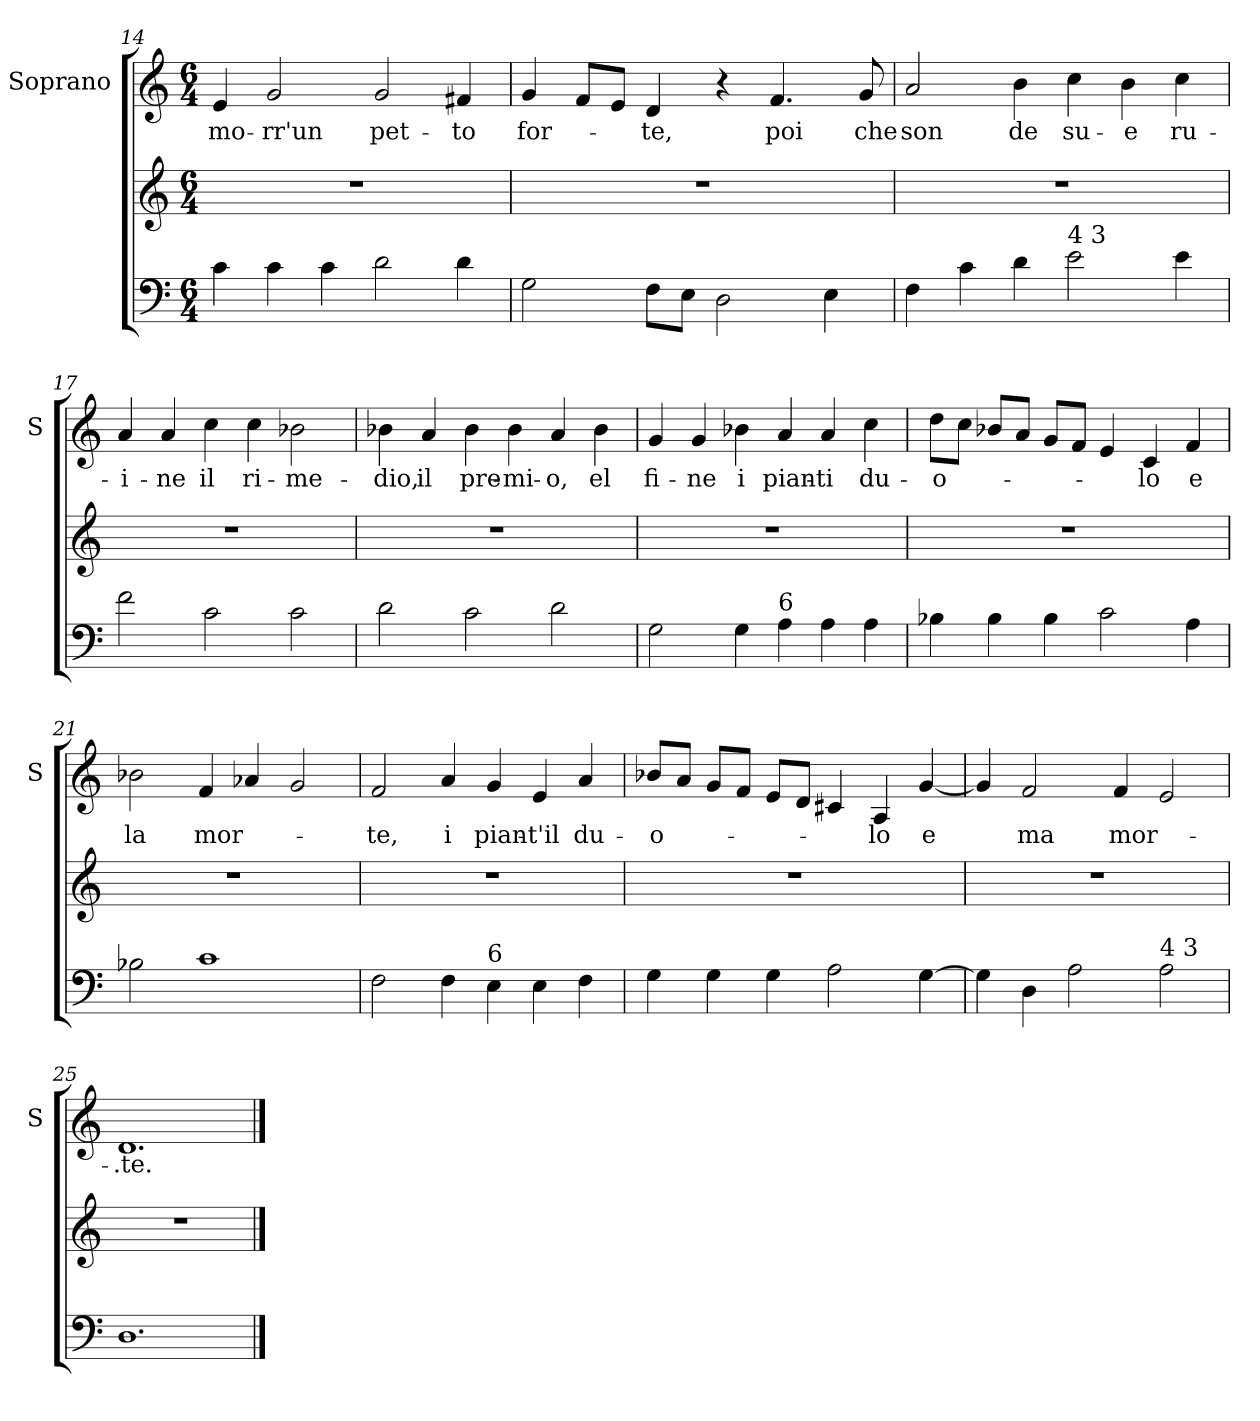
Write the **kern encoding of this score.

**kern	**kern	**kern	**text
*part2	*part2	*part1	*part1
*staff3	*staff2	*staff1	*staff1
*	*	*I"Soprano	*
*	*	*I'S	*
!!LO:PB:g=z
*clefF4	*clefG2	*clefG2	*
*k[]	*k[]	*k[]	*
*C:	*C:	*C:	*
*M6/4	*M6/4	*M6/4	*
=14	=14	=14	=14
!	!	!	!LO:LY:b
4c\	1.r	4e/	-mo-
!	!	!	!LO:LY:b
4c\	.	2g/	-rr'un
4c\	.	.	.
!	!	!	!LO:LY:b
2d\	.	2g/	pet-
!	!	!	!LO:LY:b
4d\	.	4f#X/	-to
=15	=15	=15	=15
!	!	!	!LO:LY:b
2G\	1.r	4g/	for-
.	.	8f/L	.
.	.	8e/J	.
!	!	!	!LO:LY:b
8F\L	.	4d/	-te,
8E\J	.	.	.
2D\	.	4r	.
!	!	!	!LO:LY:b
.	.	4.f/	poi
4E\	.	.	.
!	!	!	!LO:LY:b
.	.	8g/	che
=16	=16	=16	=16
!	!	!	!LO:LY:b
4F\	1.r	2a/	son
4c\	.	.	.
!	!	!	!LO:LY:b
4d\	.	4b\	de
!LO:TX:a:t=4 3	!	!	!
!	!	!	!LO:LY:b
2e\	.	4cc\	su-
!	!	!	!LO:LY:b
.	.	4b\	-e
!	!	!	!LO:LY:b
4e\	.	4cc\	ru-
=17	=17	=17	=17
!	!	!	!LO:LY:b
2f\	1.r	4a/	-i-
!	!	!	!LO:LY:b
.	.	4a/	-ne
!	!	!	!LO:LY:b
2c\	.	4cc\	il
!	!	!	!LO:LY:b
.	.	4cc\	ri-
!	!	!	!LO:LY:b
2c\	.	2b-X\	-me-
!!LO:LB:g=z
=18	=18	=18	=18
!	!	!	!LO:LY:b
2d\	1.r	4b-X\	-dio,
!	!	!	!LO:LY:b
.	.	4a/	il
!	!	!	!LO:LY:b
2c\	.	4b-\	pre-
!	!	!	!LO:LY:b
.	.	4b-\	-mi-
!	!	!	!LO:LY:b
2d\	.	4a/	-o,
!	!	!	!LO:LY:b
.	.	4b-\	el
=19	=19	=19	=19
!	!	!	!LO:LY:b
2G\	1.r	4g/	fi-
!	!	!	!LO:LY:b
.	.	4g/	-ne
!	!	!	!LO:LY:b
4G\	.	4b-X\	i
!LO:TX:a:t=6	!	!	!
!	!	!	!LO:LY:b
4A\	.	4a/	pian-
!	!	!	!LO:LY:b
4A\	.	4a/	-ti
!	!	!	!LO:LY:b
4A\	.	4cc\	du-
=20	=20	=20	=20
!	!	!	!LO:LY:b
4B-X\	1.r	8dd\L	-o-
.	.	8cc\J	.
4B-\	.	8b-X/L	.
.	.	8a/J	.
4B-\	.	8g/L	.
.	.	8f/J	.
2c\	.	4e/	.
!	!	!	!LO:LY:b
.	.	4c/	-lo
!	!	!	!LO:LY:b
4A\	.	4f/	e
=21	=21	=21	=21
!	!	!	!LO:LY:b
2B-X\	1.r	2b-X\	la
!	!	!	!LO:LY:b
1c	.	4f/	mor-
.	.	4a-X/	.
.	.	2g/	.
!!LO:LB:g=z
=22	=22	=22	=22
!	!	!	!LO:LY:b
2F\	1.r	2f/	-te,
!	!	!	!LO:LY:b
4F\	.	4a/	i
!LO:TX:a:t=6	!	!	!
!	!	!	!LO:LY:b
4E\	.	4g/	pian-
!	!	!	!LO:LY:b
4E\	.	4e/	-t'il
!	!	!	!LO:LY:b
4F\	.	4a/	du-
=23	=23	=23	=23
!	!	!	!LO:LY:b
4G\	1.r	8b-X/L	-o-
.	.	8a/J	.
4G\	.	8g/L	.
.	.	8f/J	.
4G\	.	8e/L	.
.	.	8d/J	.
2A\	.	4c#X/	.
!	!	!	!LO:LY:b
.	.	4A/	-lo
!	!	!	!LO:LY:b
[4G\	.	[4g/	e
=24	=24	=24	=24
4G\]	1.r	4g/]	.
!	!	!	!LO:LY:b
4D\	.	2f/	ma
2A\	.	.	.
!	!	!	!LO:LY:b
.	.	4f/	mor-
!LO:TX:a:t=4 3	!	!	!
2A\	.	2e/	.
=25	=25	=25	=25
!	!	!	!LO:LY:b
1.D	1.r	1.d	-.te.
==	==	==	==
*-	*-	*-	*-
